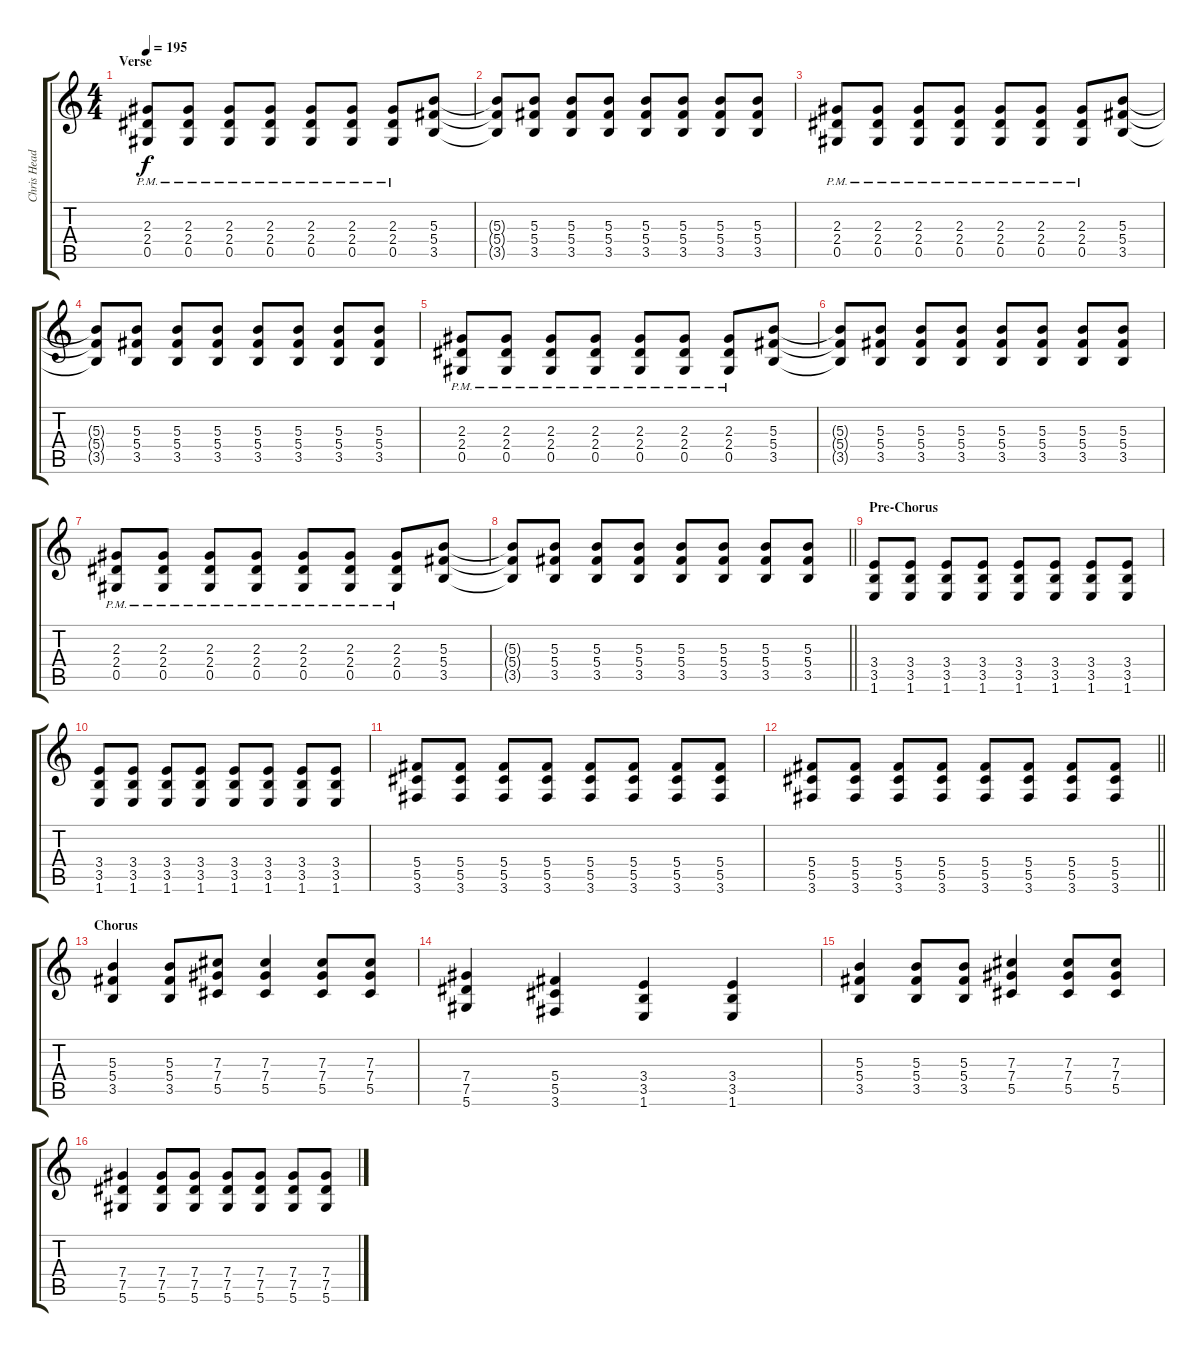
\track ("Chris Head" "Chris Head") {instrument distortionguitar}
\staff {score tabs}
\tuning (Eb4 Bb3 Gb3 Db3 Ab2 Eb2) {hide}
\ts (4 4)
\section ("" "Verse")
\tempo 195
\clef g2
\ks c
(2.3{pm} 2.4 0.5{pm}).8{dy f} (2.3{pm} 2.4{pm} 0.5{pm}).8 (2.3{pm} 2.4{pm} 0.5{pm}).8 (2.3{pm} 2.4{pm} 0.5{pm}).8 (2.3{pm} 2.4{pm} 0.5{pm}).8 (2.3{pm} 2.4{pm} 0.5{pm}).8 (2.3{pm} 2.4 0.5{pm}).8 (5.3 5.4 3.5).8 |
(5.3{t} 5.4{t} 3.5{t}).8 (5.3 5.4 3.5).8 (5.3 5.4 3.5).8 (5.3 5.4 3.5).8 (5.3 5.4 3.5).8 (5.3 5.4 3.5).8 (5.3 5.4 3.5).8 (5.3 5.4 3.5).8 |
(2.3{pm} 2.4 0.5{pm}).8 (2.3{pm} 2.4{pm} 0.5{pm}).8 (2.3{pm} 2.4{pm} 0.5{pm}).8 (2.3{pm} 2.4{pm} 0.5{pm}).8 (2.3{pm} 2.4{pm} 0.5{pm}).8 (2.3{pm} 2.4{pm} 0.5{pm}).8 (2.3{pm} 2.4 0.5{pm}).8 (5.3 5.4 3.5).8 |
(5.3{t} 5.4{t} 3.5{t}).8 (5.3 5.4 3.5).8 (5.3 5.4 3.5).8 (5.3 5.4 3.5).8 (5.3 5.4 3.5).8 (5.3 5.4 3.5).8 (5.3 5.4 3.5).8 (5.3 5.4 3.5).8 |
(2.3{pm} 2.4 0.5{pm}).8 (2.3{pm} 2.4{pm} 0.5{pm}).8 (2.3{pm} 2.4{pm} 0.5{pm}).8 (2.3{pm} 2.4{pm} 0.5{pm}).8 (2.3{pm} 2.4{pm} 0.5{pm}).8 (2.3{pm} 2.4{pm} 0.5{pm}).8 (2.3{pm} 2.4 0.5{pm}).8 (5.3 5.4 3.5).8 |
(5.3{t} 5.4{t} 3.5{t}).8 (5.3 5.4 3.5).8 (5.3 5.4 3.5).8 (5.3 5.4 3.5).8 (5.3 5.4 3.5).8 (5.3 5.4 3.5).8 (5.3 5.4 3.5).8 (5.3 5.4 3.5).8 |
(2.3{pm} 2.4 0.5{pm}).8 (2.3{pm} 2.4{pm} 0.5{pm}).8 (2.3{pm} 2.4{pm} 0.5{pm}).8 (2.3{pm} 2.4{pm} 0.5{pm}).8 (2.3{pm} 2.4{pm} 0.5{pm}).8 (2.3{pm} 2.4{pm} 0.5{pm}).8 (2.3{pm} 2.4 0.5{pm}).8 (5.3 5.4 3.5).8 |
\barLineRight lightlight
(5.3{t} 5.4{t} 3.5{t}).8 (5.3 5.4 3.5).8 (5.3 5.4 3.5).8 (5.3 5.4 3.5).8 (5.3 5.4 3.5).8 (5.3 5.4 3.5).8 (5.3 5.4 3.5).8 (5.3 5.4 3.5).8 |
\section ("" "Pre-Chorus")
(3.4 3.5 1.6).8{balance 13} (3.4 3.5 1.6).8 (3.4 3.5 1.6).8 (3.4 3.5 1.6).8 (3.4 3.5 1.6).8 (3.4 3.5 1.6).8 (3.4 3.5 1.6).8 (3.4 3.5 1.6).8 |
(3.4 3.5 1.6).8 (3.4 3.5 1.6).8 (3.4 3.5 1.6).8 (3.4 3.5 1.6).8 (3.4 3.5 1.6).8 (3.4 3.5 1.6).8 (3.4 3.5 1.6).8 (3.4 3.5 1.6).8 |
(5.4 5.5 3.6).8 (5.4 5.5 3.6).8 (5.4 5.5 3.6).8 (5.4 5.5 3.6).8 (5.4 5.5 3.6).8 (5.4 5.5 3.6).8 (5.4 5.5 3.6).8 (5.4 5.5 3.6).8 |
\barLineRight lightlight
(5.4 5.5 3.6).8 (5.4 5.5 3.6).8 (5.4 5.5 3.6).8 (5.4 5.5 3.6).8 (5.4 5.5 3.6).8 (5.4 5.5 3.6).8 (5.4 5.5 3.6).8 (5.4 5.5 3.6).8 |
\section ("" "Chorus")
(5.3 5.4 3.5).4 (5.3 5.4 3.5).8 (7.3 7.4 5.5).8 (7.3 7.4 5.5).4 (7.3 7.4 5.5).8 (7.3 7.4 5.5).8 |
(7.4 7.5 5.6).4 (5.4 5.5 3.6).4 (3.4 3.5 1.6).4 (3.4 3.5 1.6).4 |
(5.3 5.4 3.5).4 (5.3 5.4 3.5).8 (5.3 5.4 3.5).8 (7.3 7.4 5.5).4 (7.3 7.4 5.5).8 (7.3 7.4 5.5).8 |
(7.4 7.5 5.6).4 (7.4 7.5 5.6).8 (7.4 7.5 5.6).8 (7.4 7.5 5.6).8 (7.4 7.5 5.6).8 (7.4 7.5 5.6).8 (7.4 7.5 5.6).8
